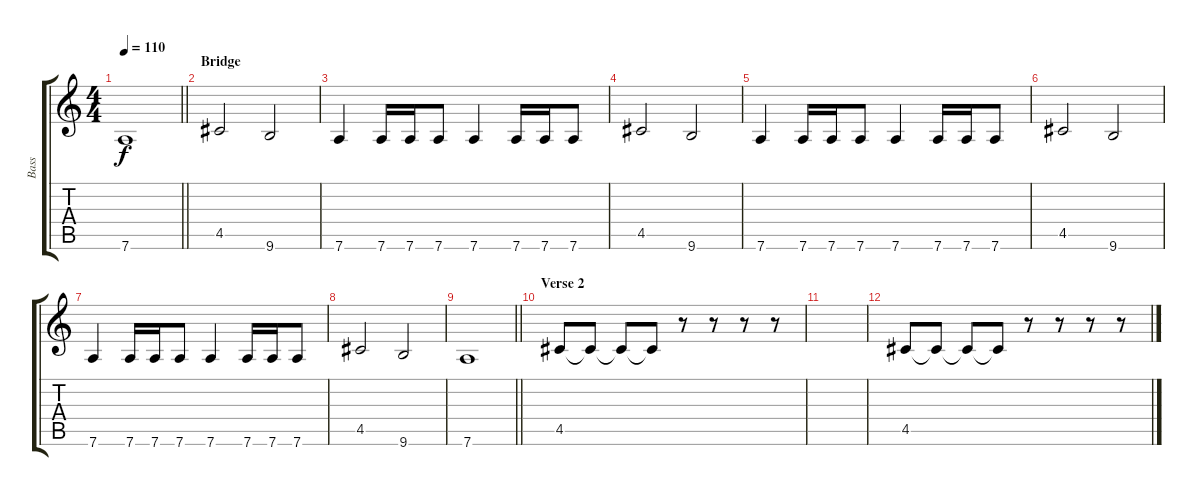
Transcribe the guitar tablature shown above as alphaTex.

\track ("Bass" "Bass") {instrument electricbassfinger}
\staff {score tabs}
\tuning (E4 B3 G3 D3 A2 D2) {hide}
\ts (4 4)
\tempo 110
\clef g2
\barLineRight lightlight
\ks c
7.6.1{dy f} |
\section ("" "Bridge ")
4.5.2 9.6.2 |
7.6.4 7.6.16 7.6.16 7.6.8 7.6.4 7.6.16 7.6.16 7.6.8 |
4.5.2 9.6.2 |
7.6.4 7.6.16 7.6.16 7.6.8 7.6.4 7.6.16 7.6.16 7.6.8 |
4.5.2 9.6.2 |
7.6.4 7.6.16 7.6.16 7.6.8 7.6.4 7.6.16 7.6.16 7.6.8 |
4.5.2 9.6.2 |
\barLineRight lightlight
7.6.1 |
\section ("" "Verse 2")
4.5.8 4.5{t}.8 4.5{t}.8 4.5{t}.8 r.8 r.8 r.8 r.8 |
|
4.5.8 4.5{t}.8 4.5{t}.8 4.5{t}.8 r.8 r.8 r.8 r.8
